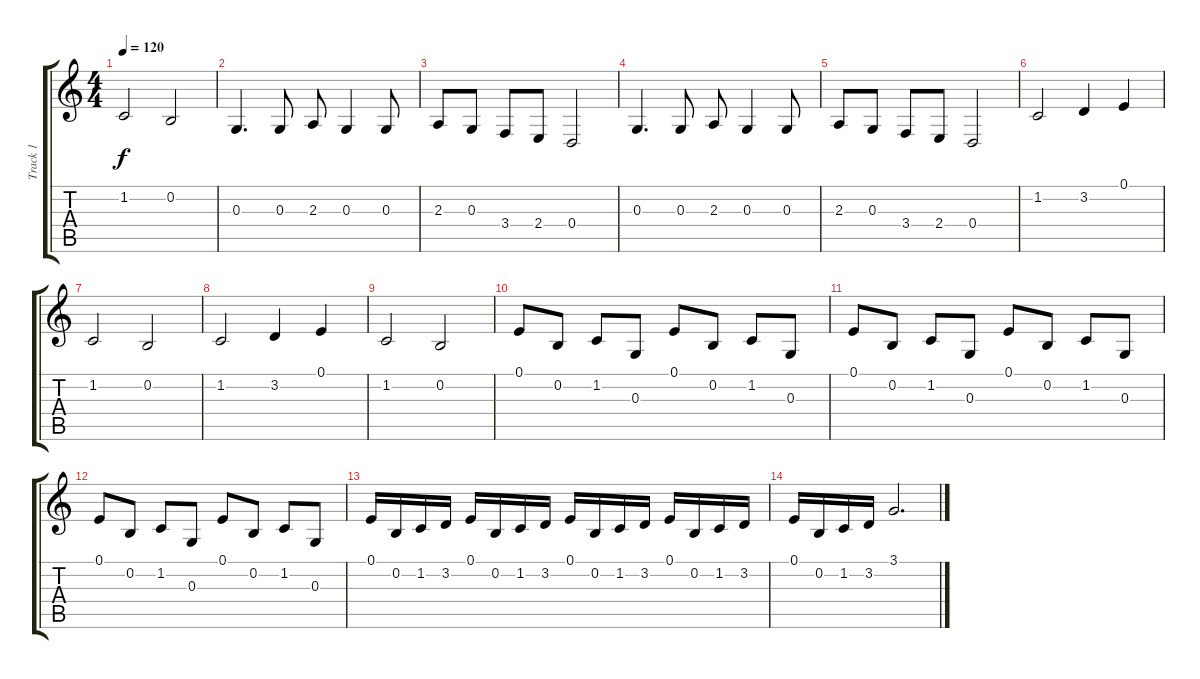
\track ("Track 1" "Track 1") {instrument violin}
\staff {score tabs}
\tuning (E4 B3 G3 D3 A2 E2) {hide}
\ts (4 4)
\tempo 120
\clef g2
\ks c
1.2.2{dy f} 0.2.2 |
0.3.4{d} 0.3.8 2.3.8 0.3.4 0.3.8 |
2.3.8 0.3.8 3.4.8 2.4.8 0.4.2 |
0.3.4{d} 0.3.8 2.3.8 0.3.4 0.3.8 |
2.3.8 0.3.8 3.4.8 2.4.8 0.4.2 |
1.2.2 3.2.4 0.1.4 |
1.2.2 0.2.2 |
1.2.2 3.2.4 0.1.4 |
1.2.2 0.2.2 |
0.1.8 0.2.8 1.2.8 0.3.8 0.1.8 0.2.8 1.2.8 0.3.8 |
0.1.8 0.2.8 1.2.8 0.3.8 0.1.8 0.2.8 1.2.8 0.3.8 |
0.1.8 0.2.8 1.2.8 0.3.8 0.1.8 0.2.8 1.2.8 0.3.8 |
0.1.16 0.2.16 1.2.16 3.2.16 0.1.16 0.2.16 1.2.16 3.2.16 0.1.16 0.2.16 1.2.16 3.2.16 0.1.16 0.2.16 1.2.16 3.2.16 |
0.1.16 0.2.16 1.2.16 3.2.16 3.1.2{d}
